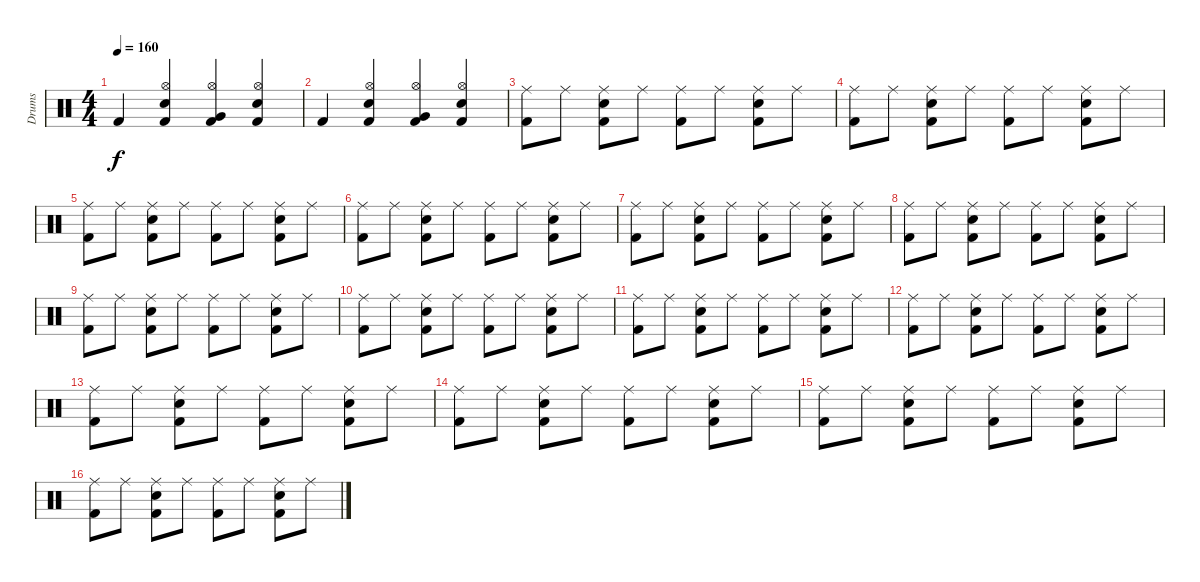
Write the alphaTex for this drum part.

\track ("Drums" "Drums") {instrument percussion}
\staff {score}
\articulation defaults
\ts (4 4)
\tempo 160
\clef neutral
\ks c "Kick (hit) 2".4{dy f}
("Hi-Hat (open)" "Snare (hit) 2" "Kick (hit) 2").4 ("Hi-Hat (open)" "Very Low Tom (hit)" "Kick (hit) 2").4 ("Hi-Hat (open)" "Snare (hit) 2" "Kick (hit) 2").4 |
"Kick (hit) 2".4 ("Hi-Hat (open)" "Snare (hit) 2" "Kick (hit) 2").4 ("Hi-Hat (open)" "Very Low Tom (hit)" "Kick (hit) 2").4 ("Hi-Hat (open)" "Snare (hit) 2" "Kick (hit) 2").4 |
("Ride (middle)" "Kick (hit) 2").8 "Ride (middle)".8 ("Ride (middle)" "Snare (hit) 2" "Kick (hit) 2").8 "Ride (middle)".8 ("Ride (middle)" "Kick (hit) 2").8 "Ride (middle)".8 ("Ride (middle)" "Snare (hit) 2" "Kick (hit) 2").8 "Ride (middle)".8 |
("Ride (middle)" "Kick (hit) 2").8 "Ride (middle)".8 ("Ride (middle)" "Snare (hit) 2" "Kick (hit) 2").8 "Ride (middle)".8 ("Ride (middle)" "Kick (hit) 2").8 "Ride (middle)".8 ("Ride (middle)" "Snare (hit) 2" "Kick (hit) 2").8 "Ride (middle)".8 |
("Ride (middle)" "Kick (hit) 2").8 "Ride (middle)".8 ("Ride (middle)" "Snare (hit) 2" "Kick (hit) 2").8 "Ride (middle)".8 ("Ride (middle)" "Kick (hit) 2").8 "Ride (middle)".8 ("Ride (middle)" "Snare (hit) 2" "Kick (hit) 2").8 "Ride (middle)".8 |
("Ride (middle)" "Kick (hit) 2").8 "Ride (middle)".8 ("Ride (middle)" "Snare (hit) 2" "Kick (hit) 2").8 "Ride (middle)".8 ("Ride (middle)" "Kick (hit) 2").8 "Ride (middle)".8 ("Ride (middle)" "Snare (hit) 2" "Kick (hit) 2").8 "Ride (middle)".8 |
("Ride (middle)" "Kick (hit) 2").8 "Ride (middle)".8 ("Ride (middle)" "Snare (hit) 2" "Kick (hit) 2").8 "Ride (middle)".8 ("Ride (middle)" "Kick (hit) 2").8 "Ride (middle)".8 ("Ride (middle)" "Snare (hit) 2" "Kick (hit) 2").8 "Ride (middle)".8 |
("Ride (middle)" "Kick (hit) 2").8 "Ride (middle)".8 ("Ride (middle)" "Snare (hit) 2" "Kick (hit) 2").8 "Ride (middle)".8 ("Ride (middle)" "Kick (hit) 2").8 "Ride (middle)".8 ("Ride (middle)" "Snare (hit) 2" "Kick (hit) 2").8 "Ride (middle)".8 |
("Ride (middle)" "Kick (hit) 2").8 "Ride (middle)".8 ("Ride (middle)" "Snare (hit) 2" "Kick (hit) 2").8 "Ride (middle)".8 ("Ride (middle)" "Kick (hit) 2").8 "Ride (middle)".8 ("Ride (middle)" "Snare (hit) 2" "Kick (hit) 2").8 "Ride (middle)".8 |
("Ride (middle)" "Kick (hit) 2").8 "Ride (middle)".8 ("Ride (middle)" "Snare (hit) 2" "Kick (hit) 2").8 "Ride (middle)".8 ("Ride (middle)" "Kick (hit) 2").8 "Ride (middle)".8 ("Ride (middle)" "Snare (hit) 2" "Kick (hit) 2").8 "Ride (middle)".8 |
("Ride (middle)" "Kick (hit) 2").8 "Ride (middle)".8 ("Ride (middle)" "Snare (hit) 2" "Kick (hit) 2").8 "Ride (middle)".8 ("Ride (middle)" "Kick (hit) 2").8 "Ride (middle)".8 ("Ride (middle)" "Snare (hit) 2" "Kick (hit) 2").8 "Ride (middle)".8 |
("Ride (middle)" "Kick (hit) 2").8 "Ride (middle)".8 ("Ride (middle)" "Snare (hit) 2" "Kick (hit) 2").8 "Ride (middle)".8 ("Ride (middle)" "Kick (hit) 2").8 "Ride (middle)".8 ("Ride (middle)" "Snare (hit) 2" "Kick (hit) 2").8 "Ride (middle)".8 |
("Ride (middle)" "Kick (hit) 2").8 "Ride (middle)".8 ("Ride (middle)" "Snare (hit) 2" "Kick (hit) 2").8 "Ride (middle)".8 ("Ride (middle)" "Kick (hit) 2").8 "Ride (middle)".8 ("Ride (middle)" "Snare (hit) 2" "Kick (hit) 2").8 "Ride (middle)".8 |
("Ride (middle)" "Kick (hit) 2").8 "Ride (middle)".8 ("Ride (middle)" "Snare (hit) 2" "Kick (hit) 2").8 "Ride (middle)".8 ("Ride (middle)" "Kick (hit) 2").8 "Ride (middle)".8 ("Ride (middle)" "Snare (hit) 2" "Kick (hit) 2").8 "Ride (middle)".8 |
("Ride (middle)" "Kick (hit) 2").8 "Ride (middle)".8 ("Ride (middle)" "Snare (hit) 2" "Kick (hit) 2").8 "Ride (middle)".8 ("Ride (middle)" "Kick (hit) 2").8 "Ride (middle)".8 ("Ride (middle)" "Snare (hit) 2" "Kick (hit) 2").8 "Ride (middle)".8 |
("Ride (middle)" "Kick (hit) 2").8 "Ride (middle)".8 ("Ride (middle)" "Snare (hit) 2" "Kick (hit) 2").8 "Ride (middle)".8 ("Ride (middle)" "Kick (hit) 2").8 "Ride (middle)".8 ("Ride (middle)" "Snare (hit) 2" "Kick (hit) 2").8 "Ride (middle)".8
